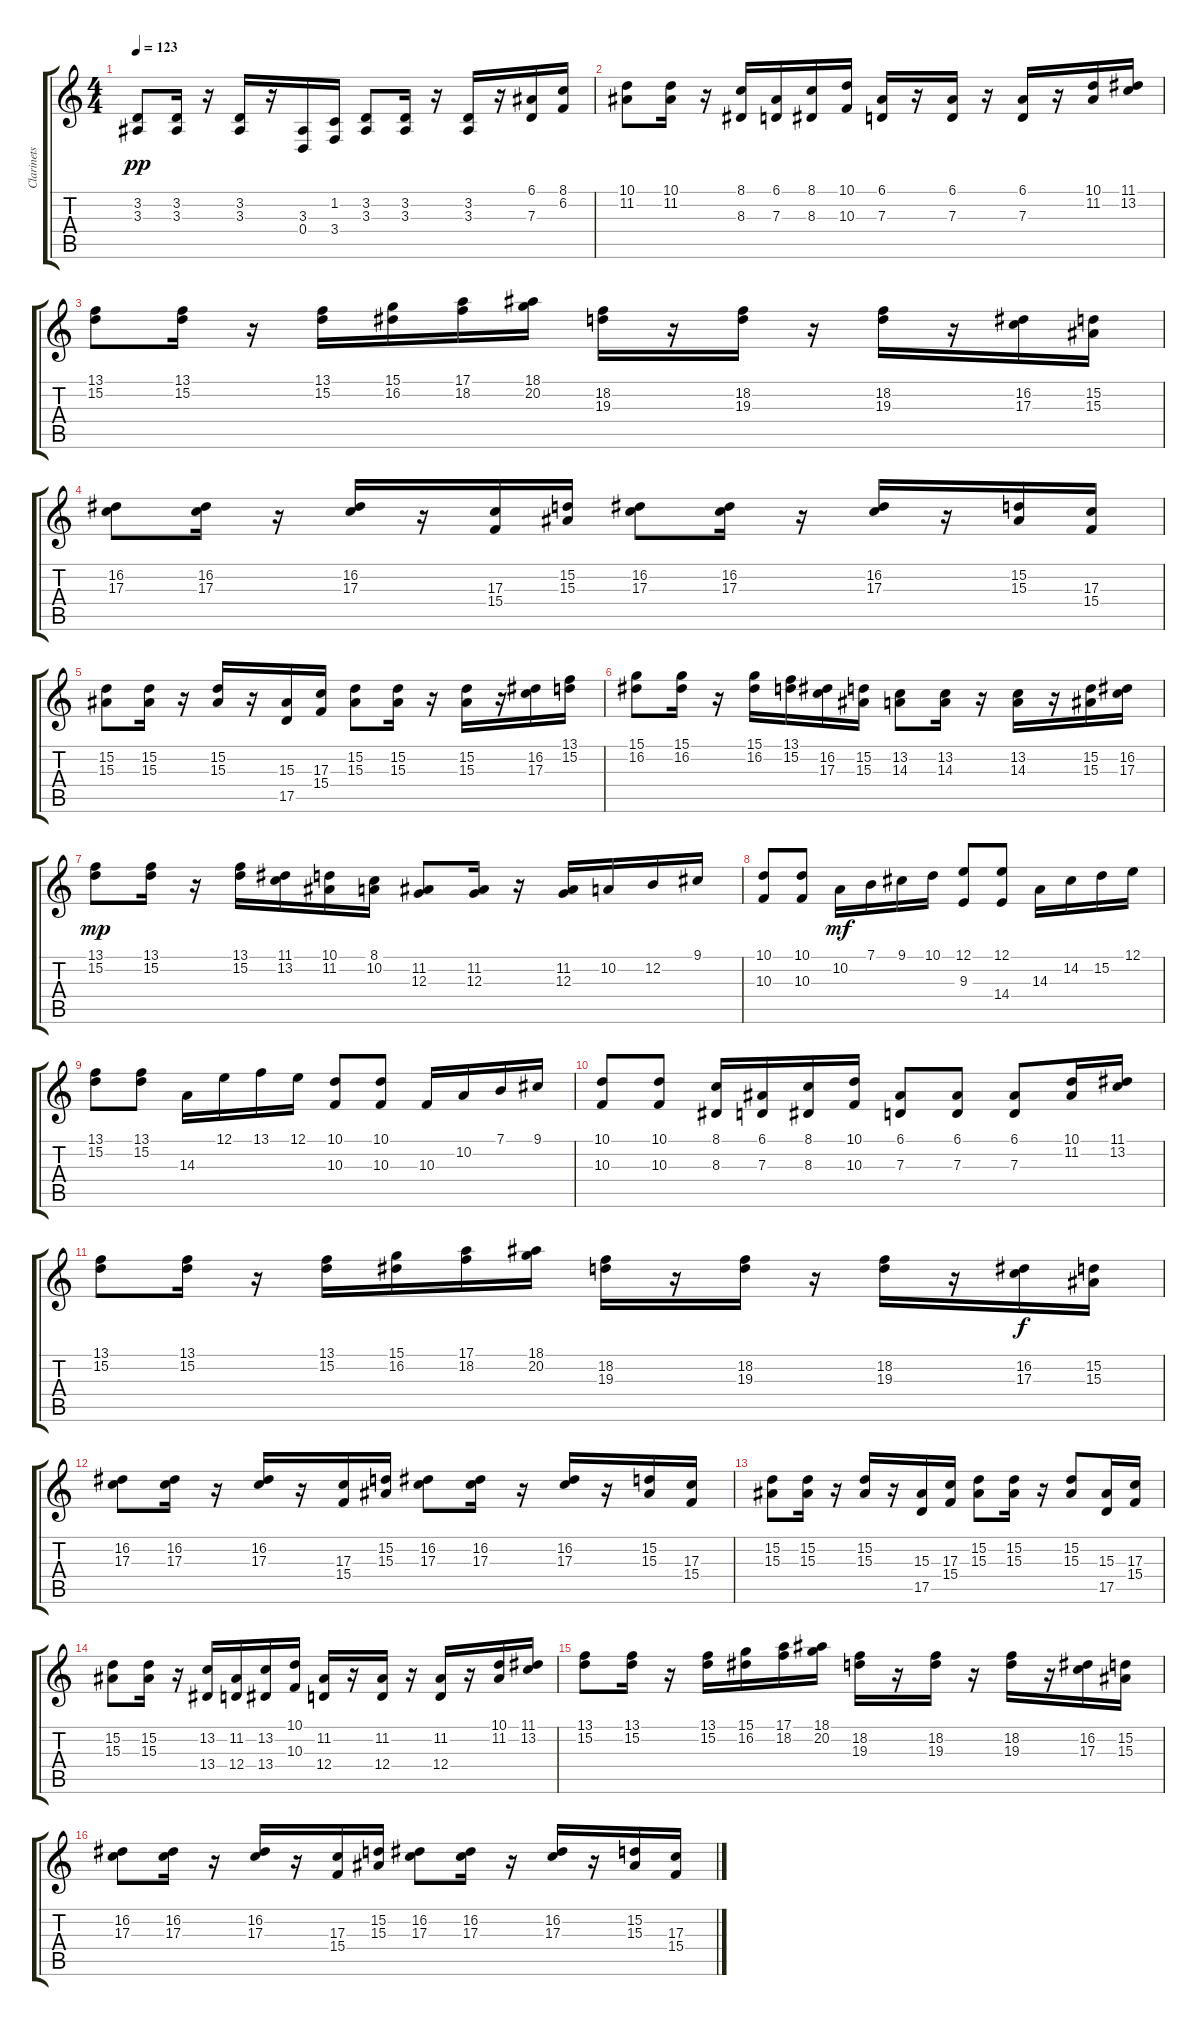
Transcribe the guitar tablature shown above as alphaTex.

\track ("Clarinets" "Clarinets") {instrument clarinet}
\staff {score tabs}
\tuning (E4 B3 G3 D3 A2 E2) {hide}
\ts (4 4)
\tempo 123
\clef g2
\ks c
(3.2 3.3).8{dy pp} (3.2 3.3).16 r.16 (3.2 3.3).16 r.16 (3.3 0.4).16 (1.2 3.4).16 (3.2 3.3).8 (3.2 3.3).16 r.16 (3.2 3.3).16 r.16 (6.1 7.3).16 (8.1 6.2).16 |
(10.1 11.2).8 (10.1 11.2).16 r.16 (8.1 8.3).16 (6.1 7.3).16 (8.1 8.3).16 (10.1 10.3).16 (6.1 7.3).16 r.16 (6.1 7.3).16 r.16 (6.1 7.3).16 r.16 (10.1 11.2).16 (11.1 13.2).16 |
(13.1 15.2).8 (13.1 15.2).16 r.16 (13.1 15.2).16 (15.1 16.2).16 (17.1 18.2).16 (18.1 20.2).16 (18.2 19.3).16 r.16 (18.2 19.3).16 r.16 (18.2 19.3).16 r.16 (16.2 17.3).16 (15.2 15.3).16 |
(16.2 17.3).8 (16.2 17.3).16 r.16 (16.2 17.3).16 r.16 (17.3 15.4).16 (15.2 15.3).16 (16.2 17.3).8 (16.2 17.3).16 r.16 (16.2 17.3).16 r.16 (15.2 15.3).16 (17.3 15.4).16 |
(15.2 15.3).8 (15.2 15.3).16 r.16 (15.2 15.3).16 r.16 (15.3 17.5).16 (17.3 15.4).16 (15.2 15.3).8 (15.2 15.3).16 r.16 (15.2 15.3).16 r.16 (16.2 17.3).16 (13.1 15.2).16 |
(15.1 16.2).8 (15.1 16.2).16 r.16 (15.1 16.2).16 (13.1 15.2).16 (16.2 17.3).16 (15.2 15.3).16 (13.2 14.3).8 (13.2 14.3).16 r.16 (13.2 14.3).16 r.16 (15.2 15.3).16 (16.2 17.3).16 |
(13.1 15.2).8{dy mp} (13.1 15.2).16 r.16 (13.1 15.2).16 (11.1 13.2).16 (10.1 11.2).16 (8.1 10.2).16 (11.2 12.3).8 (11.2 12.3).16 r.16 (11.2 12.3).16 10.2.16 12.2.16 9.1.16 |
(10.1 10.3).8 (10.1 10.3).8 10.2.16{dy mf} 7.1.16 9.1.16 10.1.16 (12.1 9.3).8 (12.1 14.4).8 14.3.16 14.2.16 15.2.16 12.1.16 |
(13.1 15.2).8 (13.1 15.2).8 14.3.16 12.1.16 13.1.16 12.1.16 (10.1 10.3).8 (10.1 10.3).8 10.3.16 10.2.16 7.1.16 9.1.16 |
(10.1 10.3).8 (10.1 10.3).8 (8.1 8.3).16 (6.1 7.3).16 (8.1 8.3).16 (10.1 10.3).16 (6.1 7.3).8 (6.1 7.3).8 (6.1 7.3).8 (10.1 11.2).16 (11.1 13.2).16 |
(13.1 15.2).8 (13.1 15.2).16 r.16 (13.1 15.2).16 (15.1 16.2).16 (17.1 18.2).16 (18.1 20.2).16 (18.2 19.3).16 r.16 (18.2 19.3).16 r.16 (18.2 19.3).16 r.16 (16.2 17.3).16{dy f} (15.2 15.3).16 |
(16.2 17.3).8 (16.2 17.3).16 r.16 (16.2 17.3).16 r.16 (17.3 15.4).16 (15.2 15.3).16 (16.2 17.3).8 (16.2 17.3).16 r.16 (16.2 17.3).16 r.16 (15.2 15.3).16 (17.3 15.4).16 |
(15.2 15.3).8 (15.2 15.3).16 r.16 (15.2 15.3).16 r.16 (15.3 17.5).16 (17.3 15.4).16 (15.2 15.3).8 (15.2 15.3).16 r.16 (15.2 15.3).8 (15.3 17.5).16 (17.3 15.4).16 |
(15.2 15.3).8 (15.2 15.3).16 r.16 (13.2 13.4).16 (11.2 12.4).16 (13.2 13.4).16 (10.1 10.3).16 (11.2 12.4).16 r.16 (11.2 12.4).16 r.16 (11.2 12.4).16 r.16 (10.1 11.2).16 (11.1 13.2).16 |
(13.1 15.2).8 (13.1 15.2).16 r.16 (13.1 15.2).16 (15.1 16.2).16 (17.1 18.2).16 (18.1 20.2).16 (18.2 19.3).16 r.16 (18.2 19.3).16 r.16 (18.2 19.3).16 r.16 (16.2 17.3).16 (15.2 15.3).16 |
(16.2 17.3).8 (16.2 17.3).16 r.16 (16.2 17.3).16 r.16 (17.3 15.4).16 (15.2 15.3).16 (16.2 17.3).8 (16.2 17.3).16 r.16 (16.2 17.3).16 r.16 (15.2 15.3).16 (17.3 15.4).16
